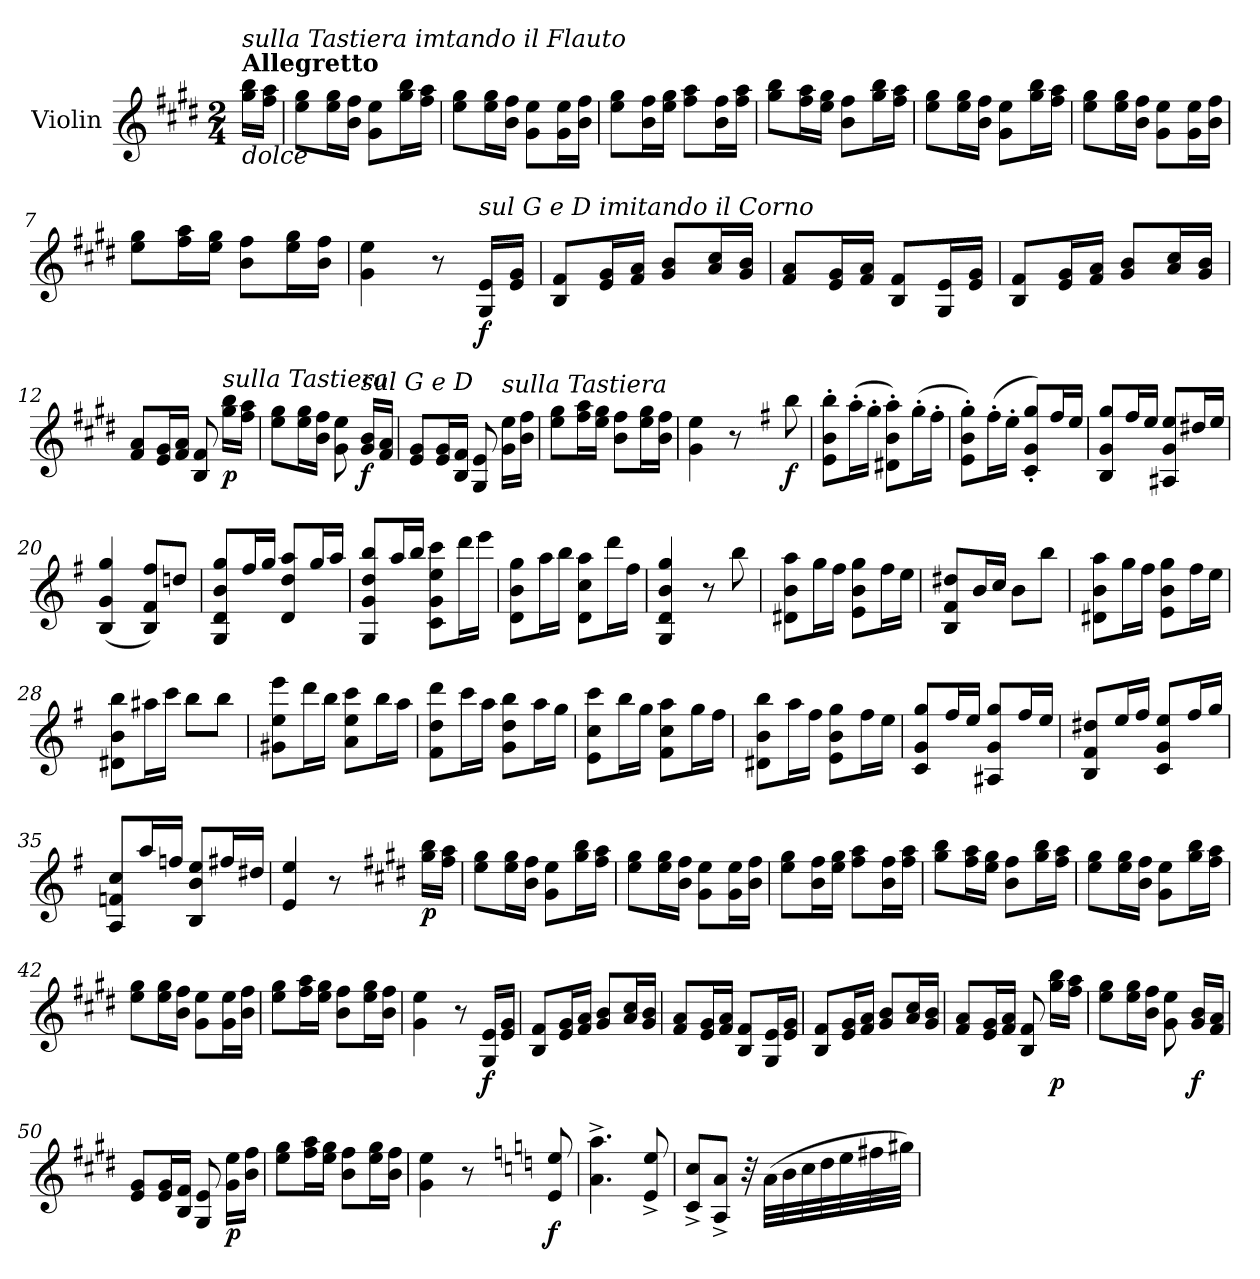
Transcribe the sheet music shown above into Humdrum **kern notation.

**kern	**dynam
*part1	*part1
*staff1	*staff1
*I"Violin	*
*I'Vln.	*
*clefG2	*
*k[f#c#g#d#]	*
*M2/4	*
=	=
!LO:TX:a:B:t=Allegretto	!
!LO:TX:b:i:t=dolce	!
!LO:TX:a:i:t=sulla Tastiera imtando il Flauto	!
16gg#\ 16bb\LL	.
16ff#\ 16aa\JJ	.
=1	=1
8ee\ 8gg#\L	.
16ee\ 16gg#\L	.
16b\ 16ff#\JJ	.
8g#\ 8ee\L	.
16gg#\ 16bb\L	.
16ff#\ 16aa\JJ	.
=2	=2
8ee\ 8gg#\L	.
16ee\ 16gg#\L	.
16b\ 16ff#\JJ	.
8g#\ 8ee\L	.
16g#\ 16ee\L	.
16b\ 16ff#\JJ	.
=3	=3
8ee\ 8gg#\L	.
16b\ 16ff#\L	.
16ee\ 16gg#\JJ	.
8ff#\ 8aa\L	.
16b\ 16ff#\L	.
16ff#\ 16aa\JJ	.
=4	=4
8gg#\ 8bb\L	.
16ff#\ 16aa\L	.
16ee\ 16gg#\JJ	.
8b\ 8ff#\L	.
16gg#\ 16bb\L	.
16ff#\ 16aa\JJ	.
=5	=5
8ee\ 8gg#\L	.
16ee\ 16gg#\L	.
16b\ 16ff#\JJ	.
8g#\ 8ee\L	.
16gg#\ 16bb\L	.
16ff#\ 16aa\JJ	.
=6	=6
8ee\ 8gg#\L	.
16ee\ 16gg#\L	.
16b\ 16ff#\JJ	.
8g#\ 8ee\L	.
16g#\ 16ee\L	.
16b\ 16ff#\JJ	.
!!LO:LB:g=z
=7	=7
8ee\ 8gg#\L	.
16ff#\ 16aa\L	.
16ee\ 16gg#\JJ	.
8b\ 8ff#\L	.
16ee\ 16gg#\L	.
16b\ 16ff#\JJ	.
=8	=8
4g#\ 4ee\	.
8r	.
!LO:TX:a:i:t=sul G e D imitando il Corno	!
!	!LO:DY:b
16G#/ 16e/LL	f
16e/ 16g#/JJ	.
=9	=9
8B/ 8f#/L	.
16e/ 16g#/L	.
16f#/ 16a/JJ	.
8g#/ 8b/L	.
16a/ 16cc#/L	.
16g#/ 16b/JJ	.
=10	=10
8f#/ 8a/L	.
16e/ 16g#/L	.
16f#/ 16a/JJ	.
8B/ 8f#/L	.
16G#/ 16e/L	.
16e/ 16g#/JJ	.
=11	=11
8B/ 8f#/L	.
16e/ 16g#/L	.
16f#/ 16a/JJ	.
8g#/ 8b/L	.
16a/ 16cc#/L	.
16g#/ 16b/JJ	.
=12	=12
8f#/ 8a/L	.
16e/ 16g#/L	.
16f#/ 16a/JJ	.
8B/ 8f#/	.
!LO:TX:a:i:t=sulla Tastiera	!
!	!LO:DY:b
16gg#\ 16bb\LL	p
16ff#\ 16aa\JJ	.
=13	=13
8ee\ 8gg#\L	.
16ee\ 16gg#\L	.
16b\ 16ff#\JJ	.
8g#\ 8ee\	.
!LO:TX:a:i:t=sul G e D	!
!	!LO:DY:b
16g#/ 16b/LL	f
16f#/ 16a/JJ	.
!!LO:LB:g=z
=14	=14
8e/ 8g#/L	.
16e/ 16g#/L	.
16B/ 16f#/JJ	.
8G#/ 8e/	.
!LO:TX:a:i:t=sulla Tastiera	!
16g#\ 16ee\LL	.
16b\ 16ff#\JJ	.
=15	=15
8ee\ 8gg#\L	.
16ff#\ 16aa\L	.
16ee\ 16gg#\JJ	.
8b\ 8ff#\L	.
16ee\ 16gg#\L	.
16b\ 16ff#\JJ	.
=16	=16
4g#\ 4ee\	.
8r	.
=16X1-	=16X1-
*k[f#]	*
!	!LO:DY:b
8bb\	f
=17	=17
8e\' 8b\' 8bb\'L	.
(>16aa'\L	.
16gg'\JJ	.
8d#X\' 8b\' 8aa\'L)	.
(>16gg'\L	.
16ff#'\JJ	.
=18	=18
8e\' 8b\' 8gg\'L)	.
(>16ff#'\L	.
16ee'\JJ	.
8c/' 8g/' 8gg/'L)	.
16ff#/L	.
16ee/JJ	.
=19	=19
8B/ 8g/ 8gg/L	.
16ff#/L	.
16ee/JJ	.
8A#X/ 8g/ 8ee/L	.
16dd#X/L	.
16ee/JJ	.
=20	=20
(<4B/ 4g/ 4gg/	.
8B/ 8f#/ 8ff#/L)	.
8ddn/J	.
!!LO:LB:g=z
=21	=21
8G/ 8d/ 8b/ 8gg/L	.
16ff#/L	.
16gg/JJ	.
8d/ 8dd/ 8aa/L	.
16gg/L	.
16aa/JJ	.
=22	=22
8G/ 8g/ 8dd/ 8bb/L	.
16aa/L	.
16bb/JJ	.
8c\ 8g\ 8ee\ 8ccc\L	.
16ddd\L	.
16eee\JJ	.
=23	=23
8d\ 8b\ 8gg\L	.
16aa\L	.
16bb\JJ	.
8d\ 8cc\ 8aa\L	.
16ddd\L	.
16ff#\JJ	.
=24	=24
4G/ 4d/ 4b/ 4gg/	.
8r	.
8bb\	.
=25	=25
8d#X\ 8b\ 8aa\L	.
16gg\L	.
16ff#\JJ	.
8e\ 8b\ 8gg\L	.
16ff#\L	.
16ee\JJ	.
=26	=26
8B/ 8f#/ 8dd#X/L	.
16b/L	.
16cc/JJ	.
8b\L	.
8bb\J	.
=27	=27
8d#X\ 8b\ 8aa\L	.
16gg\L	.
16ff#\JJ	.
8e\ 8b\ 8gg\L	.
16ff#\L	.
16ee\JJ	.
!!LO:LB:g=z
=28	=28
8d#X\ 8b\ 8bb\L	.
16aa#X\L	.
16ccc\JJ	.
8bb\L	.
8bb\J	.
=29	=29
8g#X\ 8ee\ 8eee\L	.
16ddd\L	.
16bb\JJ	.
8a\ 8ee\ 8ccc\L	.
16bb\L	.
16aa\JJ	.
=30	=30
8f#\ 8dd\ 8ddd\L	.
16ccc\L	.
16aa\JJ	.
8g\ 8dd\ 8bb\L	.
16aa\L	.
16gg\JJ	.
=31	=31
8e\ 8cc\ 8ccc\L	.
16bb\L	.
16gg\JJ	.
8f#\ 8cc\ 8aa\L	.
16gg\L	.
16ff#\JJ	.
=32	=32
8d#X\ 8b\ 8bb\L	.
16aa\L	.
16ff#\JJ	.
8e\ 8b\ 8gg\L	.
16ff#\L	.
16ee\JJ	.
=33	=33
8c/ 8g/ 8gg/L	.
16ff#/L	.
16ee/JJ	.
8A#X/ 8g/ 8gg/L	.
16ff#/L	.
16ee/JJ	.
=34	=34
8B/ 8f#/ 8dd#X/L	.
16ee/L	.
16ff#/JJ	.
8c/ 8g/ 8ee/L	.
16ff#/L	.
16gg/JJ	.
!!LO:LB:g=z
=35	=35
8A/ 8fn/ 8cc/L	.
16aa/L	.
16ffn/JJ	.
8B/ 8b/ 8ee/L	.
16ff#X/L	.
16dd#X/JJ	.
=36	=36
4e/ 4ee/	.
8r	.
=36X2-	=36X2-
*k[f#c#g#d#]	*
!	!LO:DY:b
16gg#\ 16bb\LL	p
16ff#\ 16aa\JJ	.
=37	=37
8ee\ 8gg#\L	.
16ee\ 16gg#\L	.
16b\ 16ff#\JJ	.
8g#\ 8ee\L	.
16gg#\ 16bb\L	.
16ff#\ 16aa\JJ	.
=38	=38
8ee\ 8gg#\L	.
16ee\ 16gg#\L	.
16b\ 16ff#\JJ	.
8g#\ 8ee\L	.
16g#\ 16ee\L	.
16b\ 16ff#\JJ	.
=39	=39
8ee\ 8gg#\L	.
16b\ 16ff#\L	.
16ee\ 16gg#\JJ	.
8ff#\ 8aa\L	.
16b\ 16ff#\L	.
16ff#\ 16aa\JJ	.
=40	=40
8gg#\ 8bb\L	.
16ff#\ 16aa\L	.
16ee\ 16gg#\JJ	.
8b\ 8ff#\L	.
16gg#\ 16bb\L	.
16ff#\ 16aa\JJ	.
=41	=41
8ee\ 8gg#\L	.
16ee\ 16gg#\L	.
16b\ 16ff#\JJ	.
8g#\ 8ee\L	.
16gg#\ 16bb\L	.
16ff#\ 16aa\JJ	.
!!LO:LB:g=z
=42	=42
8ee\ 8gg#\L	.
16ee\ 16gg#\L	.
16b\ 16ff#\JJ	.
8g#\ 8ee\L	.
16g#\ 16ee\L	.
16b\ 16ff#\JJ	.
=43	=43
8ee\ 8gg#\L	.
16ff#\ 16aa\L	.
16ee\ 16gg#\JJ	.
8b\ 8ff#\L	.
16ee\ 16gg#\L	.
16b\ 16ff#\JJ	.
=44	=44
4g#\ 4ee\	.
8r	.
!	!LO:DY:b
16G#/ 16e/LL	f
16e/ 16g#/JJ	.
=45	=45
8B/ 8f#/L	.
16e/ 16g#/L	.
16f#/ 16a/JJ	.
8g#/ 8b/L	.
16a/ 16cc#/L	.
16g#/ 16b/JJ	.
=46	=46
8f#/ 8a/L	.
16e/ 16g#/L	.
16f#/ 16a/JJ	.
8B/ 8f#/L	.
16G#/ 16e/L	.
16e/ 16g#/JJ	.
=47	=47
8B/ 8f#/L	.
16e/ 16g#/L	.
16f#/ 16a/JJ	.
8g#/ 8b/L	.
16a/ 16cc#/L	.
16g#/ 16b/JJ	.
=48	=48
8f#/ 8a/L	.
16e/ 16g#/L	.
16f#/ 16a/JJ	.
8B/ 8f#/	.
!	!LO:DY:b
16gg#\ 16bb\LL	p
16ff#\ 16aa\JJ	.
!!LO:LB:g=z
=49	=49
8ee\ 8gg#\L	.
16ee\ 16gg#\L	.
16b\ 16ff#\JJ	.
8g#\ 8ee\	.
!	!LO:DY:b
16g#/ 16b/LL	f
16f#/ 16a/JJ	.
=50	=50
8e/ 8g#/L	.
16e/ 16g#/L	.
16B/ 16f#/JJ	.
8G#/ 8e/	.
!	!LO:DY:b
16g#\ 16ee\LL	p
16b\ 16ff#\JJ	.
=51	=51
8ee\ 8gg#\L	.
16ff#\ 16aa\L	.
16ee\ 16gg#\JJ	.
8b\ 8ff#\L	.
16ee\ 16gg#\L	.
16b\ 16ff#\JJ	.
=52	=52
4g#\ 4ee\	.
8r	.
=52X3-	=52X3-
*k[]	*
!	!LO:DY:b
8e/ 8ee/	f
!!LO:LB:g=z
=53	=53
4.a\^ 4.aa\^	.
8e/^ 8ee/^	.
=54	=54
8c/^ 8cc/^L	.
8A/^ 8a/^J	.
32r	.
(>32a\LLL	.
32b\	.
32cc\	.
32dd\	.
32ee\	.
32ff#X\	.
32gg#X\JJJ)	.
=	=
*-	*-
